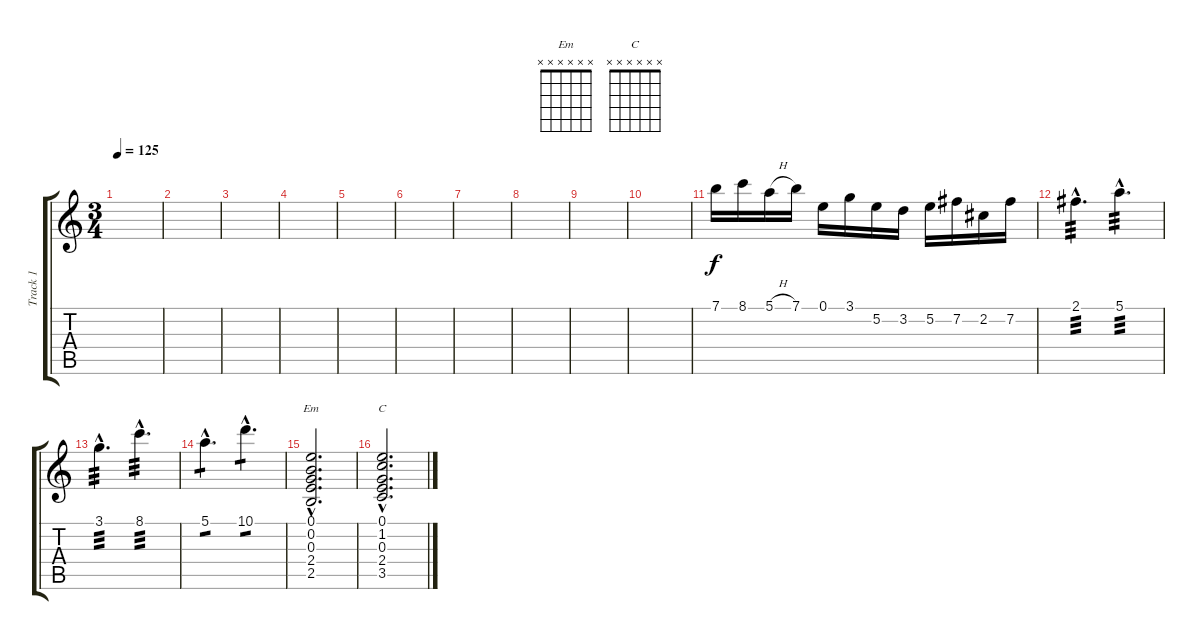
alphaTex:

\track ("Track 1" "Track 1") {instrument electricguitarclean}
\staff {score tabs}
\tuning (E4 B3 G3 D3 A2 E2) {hide}
\chord ("Em" x x x x x x)
\chord ("C" x x x x x x)
\ts (3 4)
\tempo 125
\clef g2
\ks c
|
|
|
|
|
|
|
|
|
|
7.1.16{volume 11} 8.1.16 5.1{h}.16 7.1.16 0.1.16 3.1.16 5.2.16 3.2.16 5.2.16 7.2.16 2.2.16 7.2.16 |
2.1{hac}.4{d tp 3} 5.1{hac}.4{d tp 3} |
3.1{hac}.4{d tp 3} 8.1{hac}.4{d tp 3} |
5.1{hac}.4{d tp 1} 10.1{hac}.4{d tp 1} |
(0.1{hac} 0.2{hac} 0.3{hac} 2.4{hac} 2.5{hac}).2{d ch "Em"} |
(0.1{hac} 1.2{hac} 0.3{hac} 2.4{hac} 3.5{hac}).2{d ch "C"}
